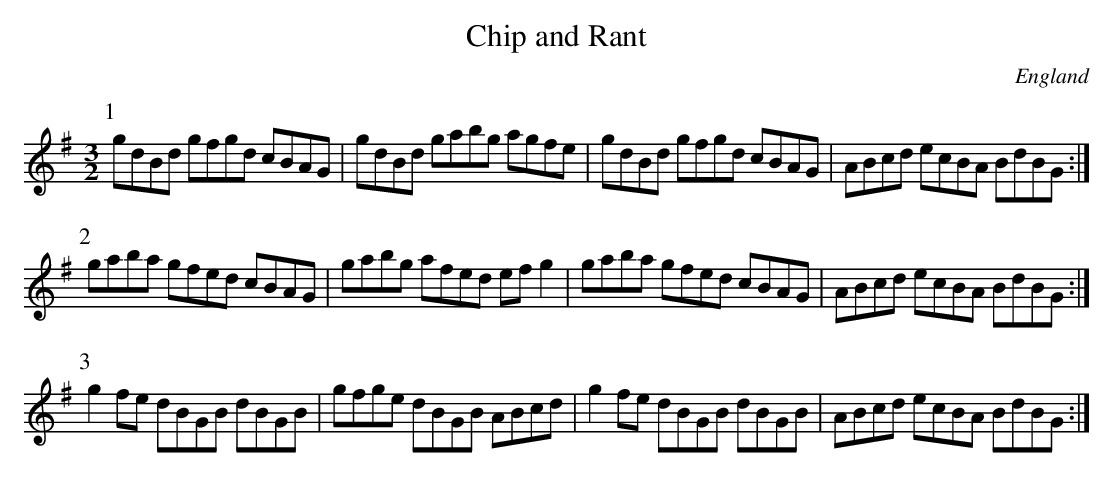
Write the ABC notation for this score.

X:1
T:Chip and Rant
L:1/8
M:3/2
O:England
K:G major
P:1
gdBd gfgd cBAG | gdBd gabg agfe | gdBd gfgd cBAG | ABcd ecBA BdBG :|
P:2
gaba gfed cBAG | gabg afed ef g2| gaba gfed cBAG | ABcd ecBA BdBG :|
P:3
g2 fe dBGB dBGB| gfge dBGB ABcd | g2 fe dBGB dBGB| ABcd ecBA BdBG :|
